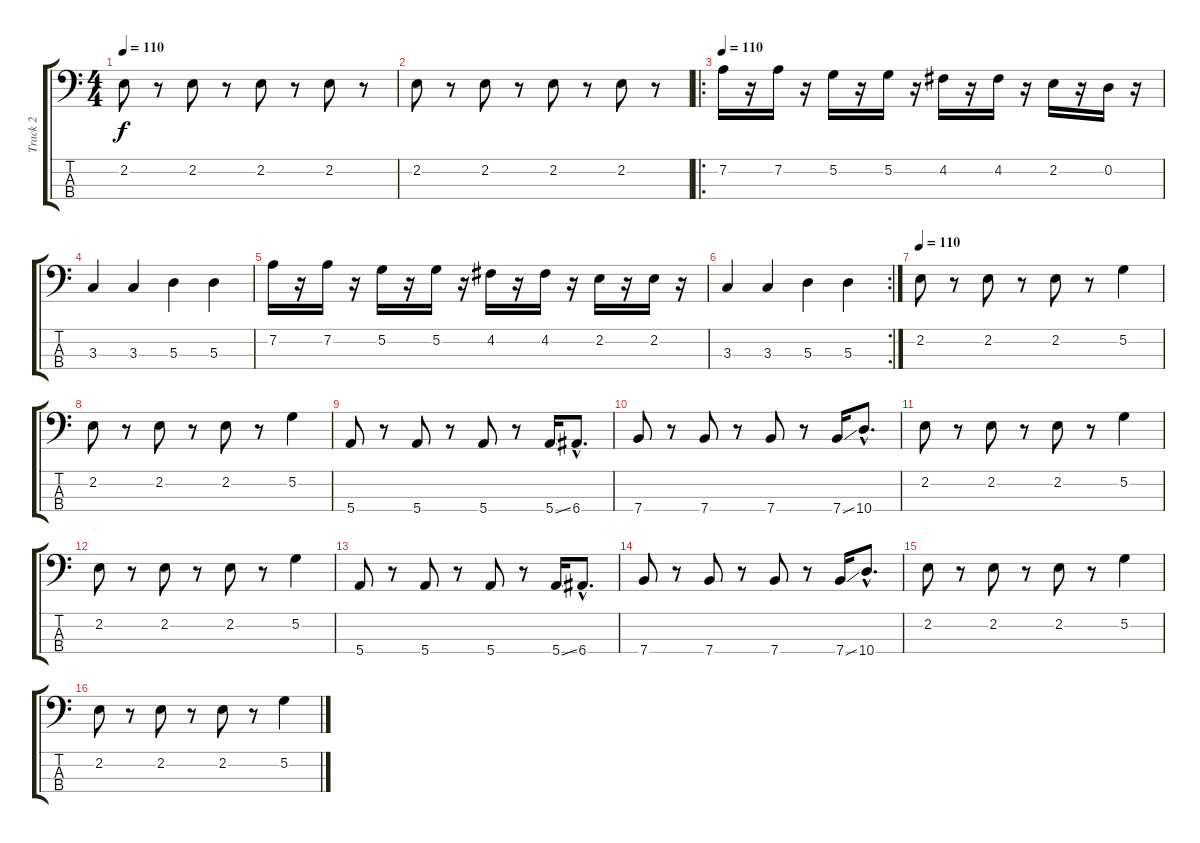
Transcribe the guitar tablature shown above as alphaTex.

\track ("Track 2" "Track 2") {instrument electricbassfinger}
\staff {score tabs}
\tuning (G2 D2 A1 E1) {hide}
\ts (4 4)
\tempo 110
\clef f4
\ks c
2.2.8{dy f} r.8 2.2.8 r.8 2.2.8 r.8 2.2.8 r.8 |
2.2.8 r.8 2.2.8 r.8 2.2.8 r.8 2.2.8 r.8 |
\ro
\tempo 110
7.2.16 r.16 7.2.16 r.16 5.2.16 r.16 5.2.16 r.16 4.2.16 r.16 4.2.16 r.16 2.2.16 r.16 0.2.16 r.16 |
3.3.4 3.3.4 5.3.4 5.3.4 |
7.2.16 r.16 7.2.16 r.16 5.2.16 r.16 5.2.16 r.16 4.2.16 r.16 4.2.16 r.16 2.2.16 r.16 2.2.16 r.16 |
\rc 2
3.3.4 3.3.4 5.3.4 5.3.4 |
\tempo 110
2.2.8 r.8 2.2.8 r.8 2.2.8 r.8 5.2.4 |
2.2.8 r.8 2.2.8 r.8 2.2.8 r.8 5.2.4 |
5.4.8 r.8 5.4.8 r.8 5.4.8 r.8 5.4{ss}.16 6.4{hac}.8{d} |
7.4.8 r.8 7.4.8 r.8 7.4.8 r.8 7.4{ss}.16 10.4{hac}.8{d} |
2.2.8 r.8 2.2.8 r.8 2.2.8 r.8 5.2.4 |
2.2.8 r.8 2.2.8 r.8 2.2.8 r.8 5.2.4 |
5.4.8 r.8 5.4.8 r.8 5.4.8 r.8 5.4{ss}.16 6.4{hac}.8{d} |
7.4.8 r.8 7.4.8 r.8 7.4.8 r.8 7.4{ss}.16 10.4{hac}.8{d} |
2.2.8 r.8 2.2.8 r.8 2.2.8 r.8 5.2.4 |
2.2.8 r.8 2.2.8 r.8 2.2.8 r.8 5.2.4
